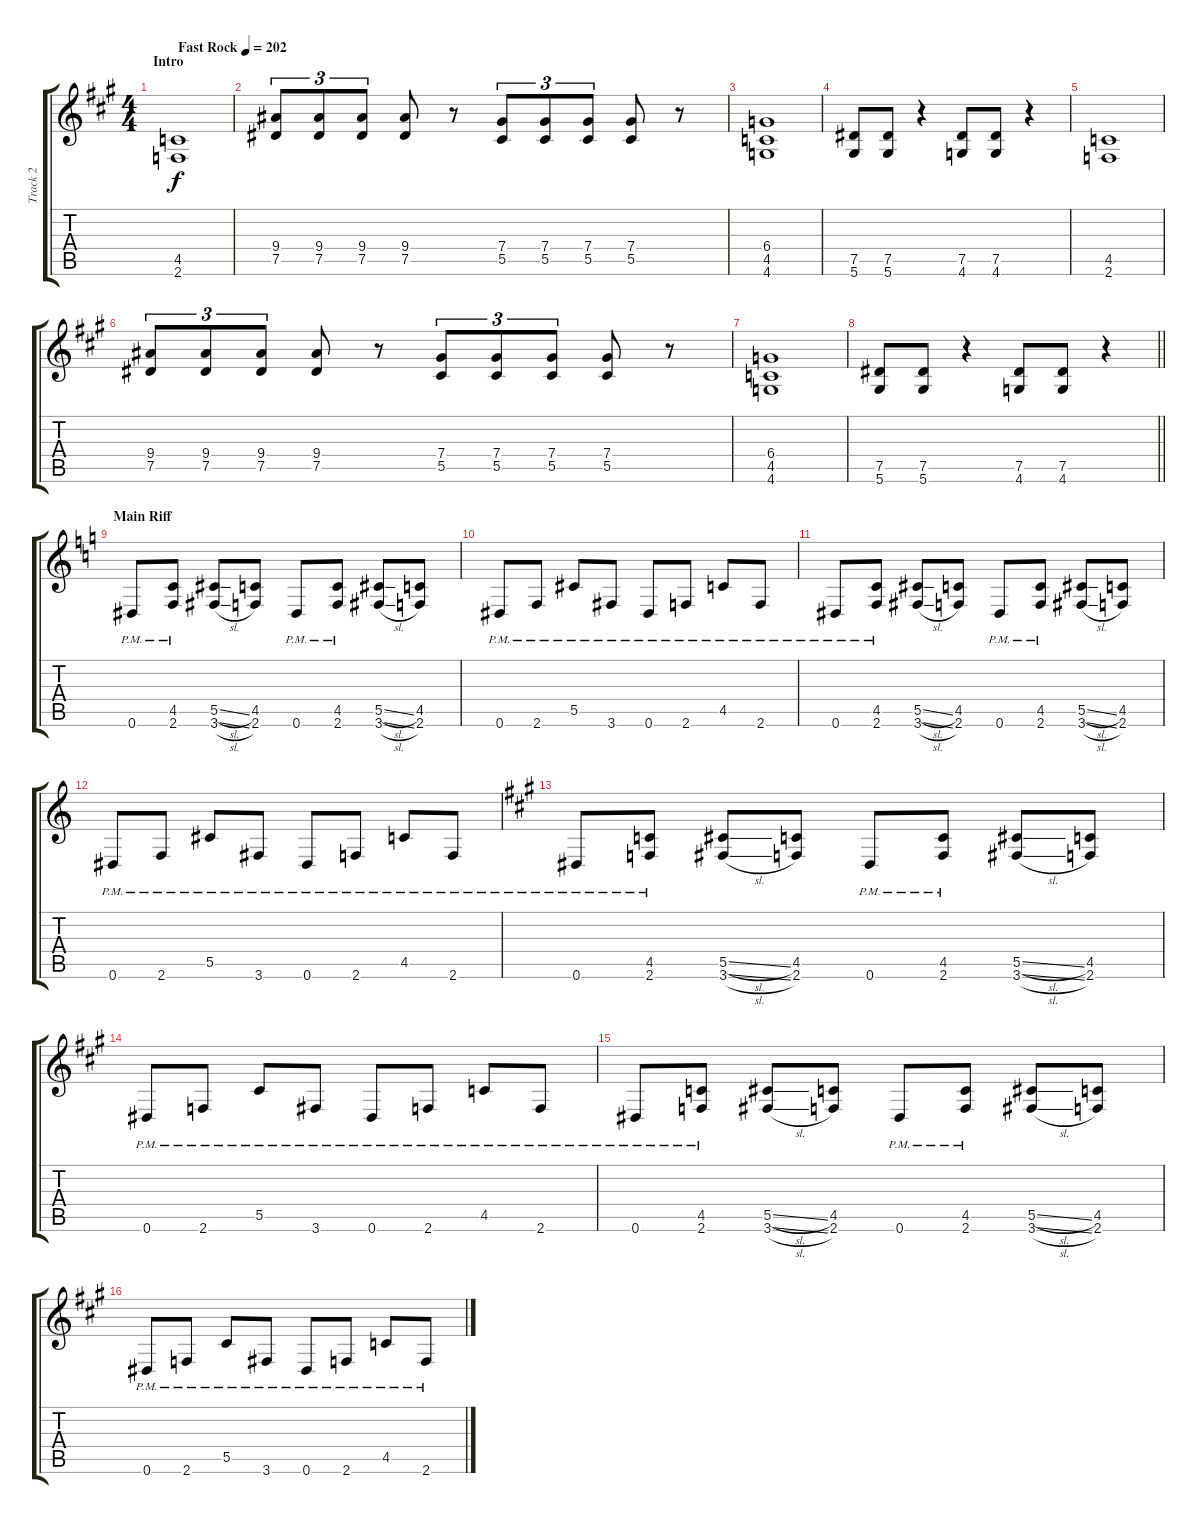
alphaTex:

\track ("Track 2" "Track 2") {instrument distortionguitar}
\staff {score tabs}
\tuning (Eb4 Bb3 Gb3 Db3 Ab2 Eb2) {hide}
\ts (4 4)
\section ("" "Intro")
\tempo (202 "Fast Rock")
\clef g2
\ks a
(4.5 2.6).1{dy f instrument distortionguitar} |
(9.4 7.5).8{tu (3 2)} (9.4 7.5).8{tu (3 2)} (9.4 7.5).8{tu (3 2)} (9.4 7.5).8 r.8 (7.4 5.5).8{tu (3 2)} (7.4 5.5).8{tu (3 2)} (7.4 5.5).8{tu (3 2)} (7.4 5.5).8 r.8 |
(6.4 4.5 4.6).1 |
(7.5 5.6).8 (7.5 5.6).8 r.4 (7.5 4.6).8 (7.5 4.6).8 r.4 |
(4.5 2.6).1 |
(9.4 7.5).8{tu (3 2)} (9.4 7.5).8{tu (3 2)} (9.4 7.5).8{tu (3 2)} (9.4 7.5).8 r.8 (7.4 5.5).8{tu (3 2)} (7.4 5.5).8{tu (3 2)} (7.4 5.5).8{tu (3 2)} (7.4 5.5).8 r.8 |
(6.4 4.5 4.6).1 |
\barLineRight lightlight
(7.5 5.6).8 (7.5 5.6).8 r.4 (7.5 4.6).8 (7.5 4.6).8 r.4 |
\section ("" "Main Riff")
\ks c
0.6{pm}.8 (4.5{pm} 2.6{pm}).8 (5.5{sl} 3.6{sl}).8 (4.5 2.6).8 0.6{pm}.8 (4.5{pm} 2.6{pm}).8 (5.5{sl} 3.6{sl}).8 (4.5 2.6).8 |
0.6{pm}.8 2.6{pm}.8 5.5{pm}.8 3.6{pm}.8 0.6{pm}.8 2.6{pm}.8 4.5{pm}.8 2.6{pm}.8 |
0.6{pm}.8 (4.5{pm} 2.6{pm}).8 (5.5{sl} 3.6{sl}).8 (4.5 2.6).8 0.6{pm}.8 (4.5{pm} 2.6{pm}).8 (5.5{sl} 3.6{sl}).8 (4.5 2.6).8 |
0.6{pm}.8 2.6{pm}.8 5.5{pm}.8 3.6{pm}.8 0.6{pm}.8 2.6{pm}.8 4.5{pm}.8 2.6{pm}.8 |
\ks a
0.6{pm}.8 (4.5{pm} 2.6{pm}).8 (5.5{sl} 3.6{sl}).8 (4.5 2.6).8 0.6{pm}.8 (4.5{pm} 2.6{pm}).8 (5.5{sl} 3.6{sl}).8 (4.5 2.6).8 |
0.6{pm}.8 2.6{pm}.8 5.5{pm}.8 3.6{pm}.8 0.6{pm}.8 2.6{pm}.8 4.5{pm}.8 2.6{pm}.8 |
0.6{pm}.8 (4.5{pm} 2.6{pm}).8 (5.5{sl} 3.6{sl}).8 (4.5 2.6).8 0.6{pm}.8 (4.5{pm} 2.6{pm}).8 (5.5{sl} 3.6{sl}).8 (4.5 2.6).8 |
0.6{pm}.8 2.6{pm}.8 5.5{pm}.8 3.6{pm}.8 0.6{pm}.8 2.6{pm}.8 4.5{pm}.8 2.6{pm}.8
